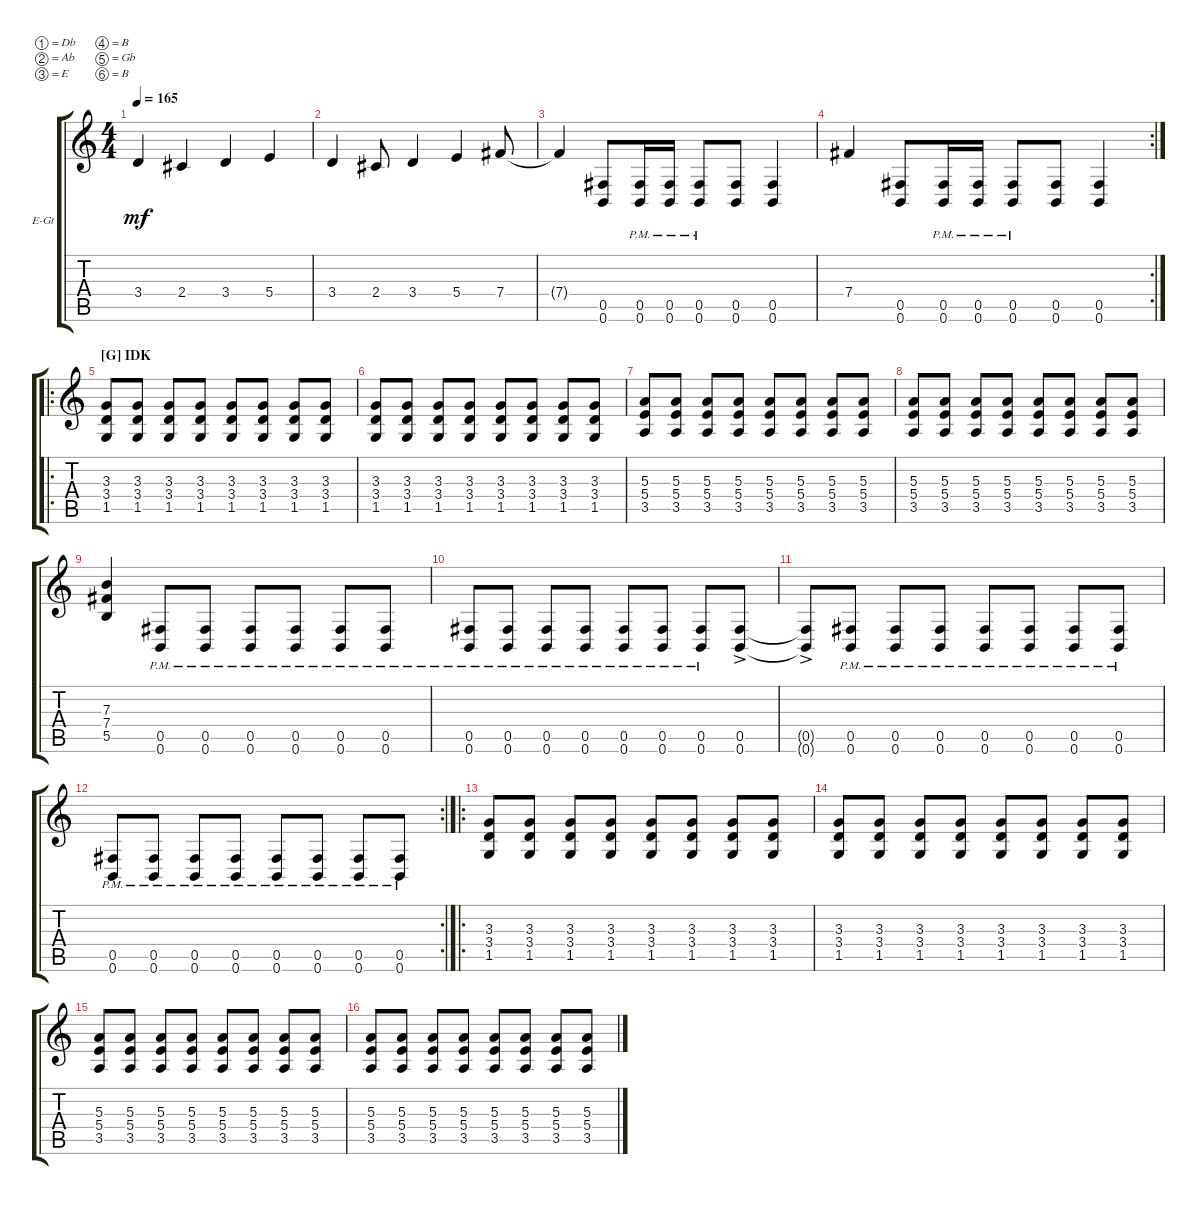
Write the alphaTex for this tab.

\bracketExtendMode groupsimilarinstruments
\firstSystemTrackNameOrientation horizontal
\otherSystemsTrackNameOrientation horizontal
\track ("Electric Guitar 1" "E-Gt") {instrument distortionguitar}
\staff {score tabs}
\tuning (Db4 Ab3 E3 B2 Gb2 B1)
\ts (4 4)
\tempo 165
\clef g2
\ks c
3.4.4{dy mf} 2.4.4 3.4.4 5.4.4 |
3.4.4 2.4.8 3.4.4 5.4.4 7.4.8 |
7.4{t}.4 (0.6 0.5).8 (0.5{pm} 0.6{pm}).16 (0.6{pm} 0.5{pm}).16 (0.5{pm} 0.6{pm}).8 (0.6 0.5).8 (0.5 0.6).4 |
\rc 2
7.4.4 (0.6 0.5).8 (0.5{pm} 0.6{pm}).16 (0.6{pm} 0.5{pm}).16 (0.5{pm} 0.6{pm}).8 (0.6 0.5).8 (0.5 0.6).4 |
\ro
\section ("G" "IDK")
(1.5 3.4 3.3).8 (1.5 3.4 3.3).8 (1.5 3.4 3.3).8 (1.5 3.4 3.3).8 (1.5 3.4 3.3).8 (1.5 3.4 3.3).8 (1.5 3.4 3.3).8 (1.5 3.4 3.3).8 |
(1.5 3.4 3.3).8 (1.5 3.4 3.3).8 (1.5 3.4 3.3).8 (1.5 3.4 3.3).8 (1.5 3.4 3.3).8 (1.5 3.4 3.3).8 (1.5 3.4 3.3).8 (1.5 3.4 3.3).8 |
(3.5 5.4 5.3).8 (3.5 5.4 5.3).8 (3.5 5.4 5.3).8 (3.5 5.4 5.3).8 (3.5 5.4 5.3).8 (3.5 5.4 5.3).8 (3.5 5.4 5.3).8 (3.5 5.4 5.3).8 |
(3.5 5.4 5.3).8 (3.5 5.4 5.3).8 (3.5 5.4 5.3).8 (3.5 5.4 5.3).8 (3.5 5.4 5.3).8 (3.5 5.4 5.3).8 (3.5 5.4 5.3).8 (3.5 5.4 5.3).8 |
(5.5 7.4 7.3).4 (0.6{pm} 0.5{pm}).8 (0.6{pm} 0.5{pm}).8 (0.6{pm} 0.5{pm}).8 (0.6{pm} 0.5{pm}).8 (0.6{pm} 0.5{pm}).8 (0.6{pm} 0.5{pm}).8 |
(0.5{pm} 0.6{pm}).8 (0.5{pm} 0.6{pm}).8 (0.5{pm} 0.6{pm}).8 (0.5{pm} 0.6{pm}).8 (0.5{pm} 0.6{pm}).8 (0.5{pm} 0.6{pm}).8 (0.5{pm} 0.6{pm}).8 (0.5{ac} 0.6{ac}).8 |
(0.5{ac t} 0.6{ac t}).8 (0.6{pm} 0.5{pm}).8 (0.6{pm} 0.5{pm}).8 (0.6{pm} 0.5{pm}).8 (0.6{pm} 0.5{pm}).8 (0.6{pm} 0.5{pm}).8 (0.6{pm} 0.5{pm}).8 (0.6{pm} 0.5{pm}).8 |
\rc 2
(0.6{pm} 0.5{pm}).8 (0.6{pm} 0.5{pm}).8 (0.6{pm} 0.5{pm}).8 (0.6{pm} 0.5{pm}).8 (0.6{pm} 0.5{pm}).8 (0.6{pm} 0.5{pm}).8 (0.6{pm} 0.5{pm}).8 (0.6{pm} 0.5{pm}).8 |
\ro
(1.5 3.4 3.3).8 (1.5 3.4 3.3).8 (1.5 3.4 3.3).8 (1.5 3.4 3.3).8 (1.5 3.4 3.3).8 (1.5 3.4 3.3).8 (1.5 3.4 3.3).8 (1.5 3.4 3.3).8 |
(1.5 3.4 3.3).8 (1.5 3.4 3.3).8 (1.5 3.4 3.3).8 (1.5 3.4 3.3).8 (1.5 3.4 3.3).8 (1.5 3.4 3.3).8 (1.5 3.4 3.3).8 (1.5 3.4 3.3).8 |
(3.5 5.4 5.3).8 (3.5 5.4 5.3).8 (3.5 5.4 5.3).8 (3.5 5.4 5.3).8 (3.5 5.4 5.3).8 (3.5 5.4 5.3).8 (3.5 5.4 5.3).8 (3.5 5.4 5.3).8 |
(3.5 5.4 5.3).8 (3.5 5.4 5.3).8 (3.5 5.4 5.3).8 (3.5 5.4 5.3).8 (3.5 5.4 5.3).8 (3.5 5.4 5.3).8 (3.5 5.4 5.3).8 (3.5 5.4 5.3).8
